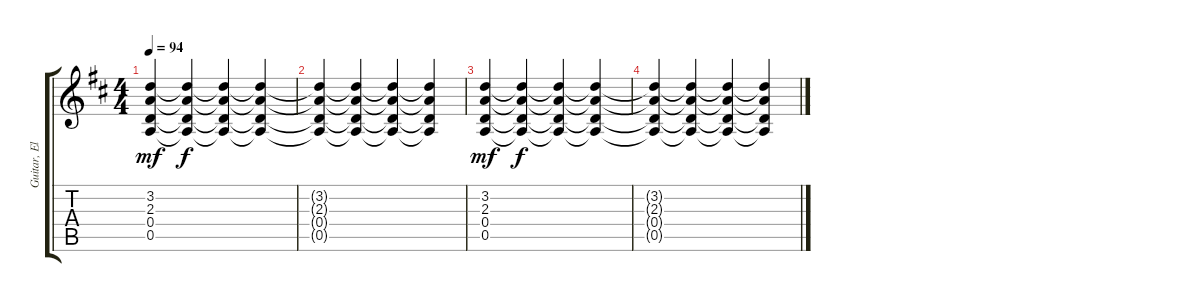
\track ("Guitar, Electric 1" "Guitar, El") {instrument distortionguitar}
\staff {score tabs}
\tuning (E4 B3 G3 D3 A2 E2) {hide}
\ts (4 4)
\tempo 94
\clef g2
\ks d
(3.2 2.3 0.4 0.5).4{dy mf} (3.2{t} 2.3{t} 0.4{t} 0.5{t}).4{dy f} (3.2{t} 2.3{t} 0.4{t} 0.5{t}).4 (3.2{t} 2.3{t} 0.4{t} 0.5{t}).4 |
(3.2{t} 2.3{t} 0.4{t} 0.5{t}).4 (3.2{t} 2.3{t} 0.4{t} 0.5{t}).4 (3.2{t} 2.3{t} 0.4{t} 0.5{t}).4 (3.2{t} 2.3{t} 0.4{t} 0.5{t}).4 |
(3.2 2.3 0.4 0.5).4{dy mf} (3.2{t} 2.3{t} 0.4{t} 0.5{t}).4{dy f} (3.2{t} 2.3{t} 0.4{t} 0.5{t}).4 (3.2{t} 2.3{t} 0.4{t} 0.5{t}).4 |
(3.2{t} 2.3{t} 0.4{t} 0.5{t}).4 (3.2{t} 2.3{t} 0.4{t} 0.5{t}).4 (3.2{t} 2.3{t} 0.4{t} 0.5{t}).4 (3.2{t} 2.3{t} 0.4{t} 0.5{t}).4
